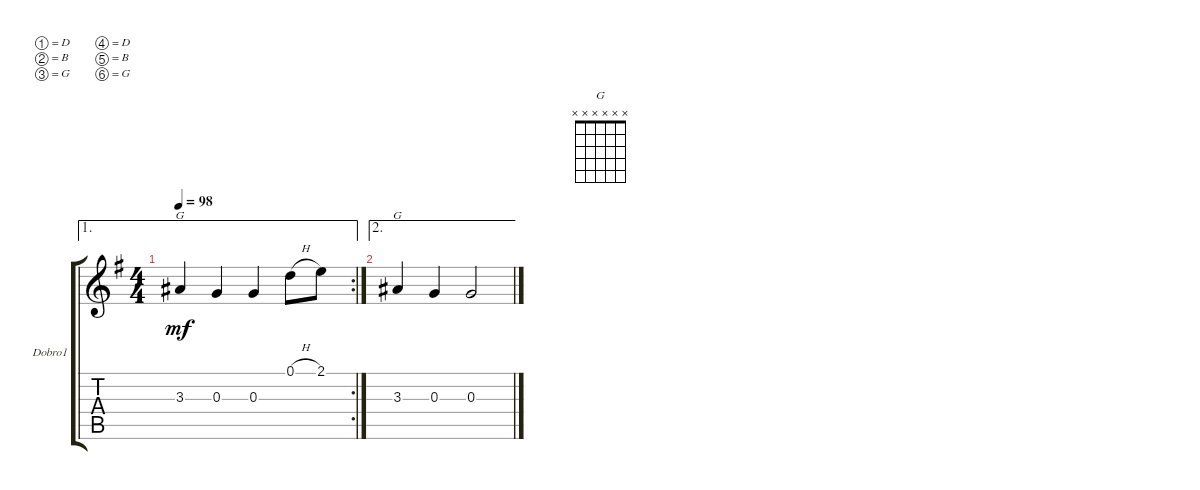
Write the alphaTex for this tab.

\defaultSystemsLayout 4
\bracketExtendMode groupsimilarinstruments
\firstSystemTrackNameOrientation horizontal
\otherSystemsTrackNameOrientation horizontal
\track ("Dobro1" "Dobro1") {instrument acousticguitarsteel}
\staff {score tabs}
\tuning (D4 B3 G3 D3 B2 G2)
\chord ("G" x x x x x x)
\ae 1
\rc 2
\ts (4 4)
\tempo 98
\clef g2
\ks g
3.3.4{ch "G" dy mf} 0.3.4 0.3.4 0.1{h}.8 2.1.8 |
\ae 2
3.3.4{ch "G"} 0.3.4 0.3.2
